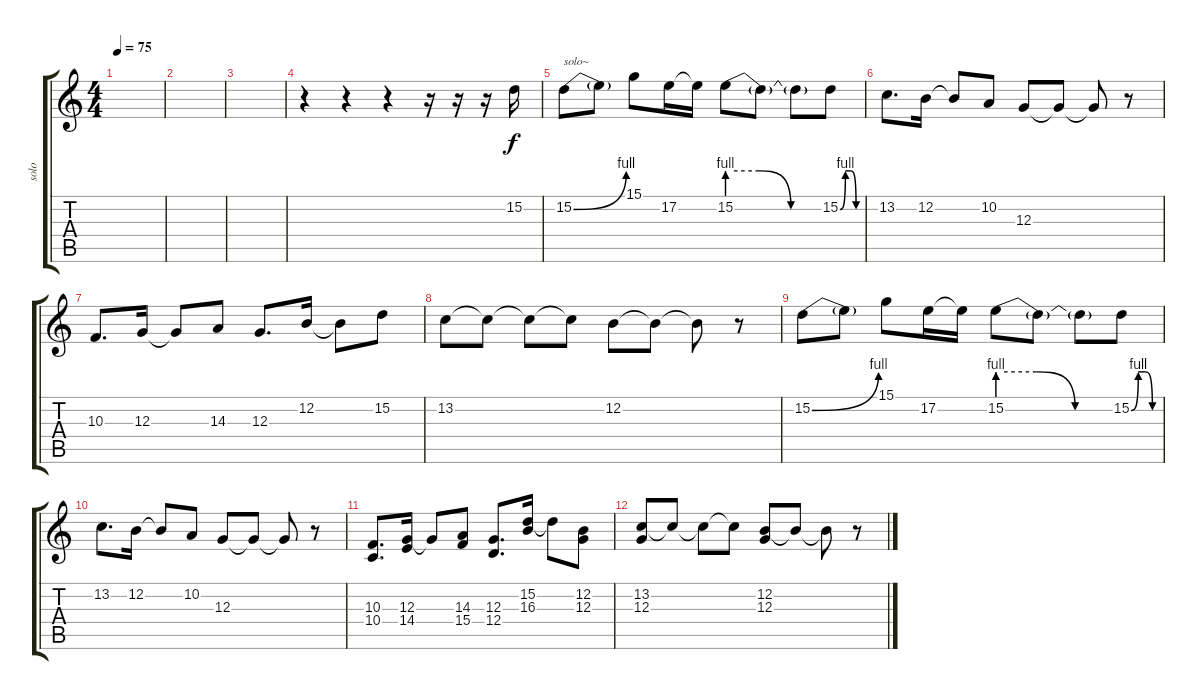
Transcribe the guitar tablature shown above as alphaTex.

\track ("solo" "solo") {instrument drawbarorgan}
\staff {score tabs}
\tuning (E4 B3 G3 D3 A2 E2) {hide}
\ts (4 4)
\tempo 75
\clef g2
\ks c
|
|
|
r.4 r.4 r.4 r.16 r.16 r.16 15.2.16 |
15.2{be (bend 0 0 60 4)}.8{txt "solo~"} 15.2{t}.8 15.1.8 17.2.16 17.2{t}.16 15.2{be (custom 0 4 20 4 40 0 60 0)}.8 15.2{t}.8 15.2{t}.8 15.2{be (custom 0 0 15 4 30 4 45 0 60 0)}.8 |
13.2.8{d} 12.2.16 12.2{t}.8 10.2.8 12.3.8 12.3{t}.8 12.3{t}.8 r.8 |
10.3.8{d} 12.3.16 12.3{t}.8 14.3.8 12.3.8{d} 12.2.16 12.2{t}.8 15.2.8 |
13.2.8 13.2{t}.8 13.2{t}.8 13.2{t}.8 12.2.8 12.2{t}.8 12.2{t}.8 r.8 |
15.2{be (bend 0 0 60 4)}.8 15.2{t}.8 15.1.8 17.2.16 17.2{t}.16 15.2{be (custom 0 4 20 4 40 0 60 0)}.8 15.2{t}.8 15.2{t}.8 15.2{be (custom 0 0 15 4 30 4 45 0 60 0)}.8 |
13.2.8{d} 12.2.16 12.2{t}.8 10.2.8 12.3.8 12.3{t}.8 12.3{t}.8 r.8 |
(10.3 10.4).8{d} (12.3 14.4).16 12.3{t}.8 (14.3 15.4).8 (12.3 12.4).8{d} (15.2 16.3).16 15.2{t}.8 (12.2 12.3).8 |
(13.2 12.3).8 13.2{t}.8 13.2{t}.8 13.2{t}.8 (12.2 12.3).8 12.2{t}.8 12.2{t}.8 r.8
